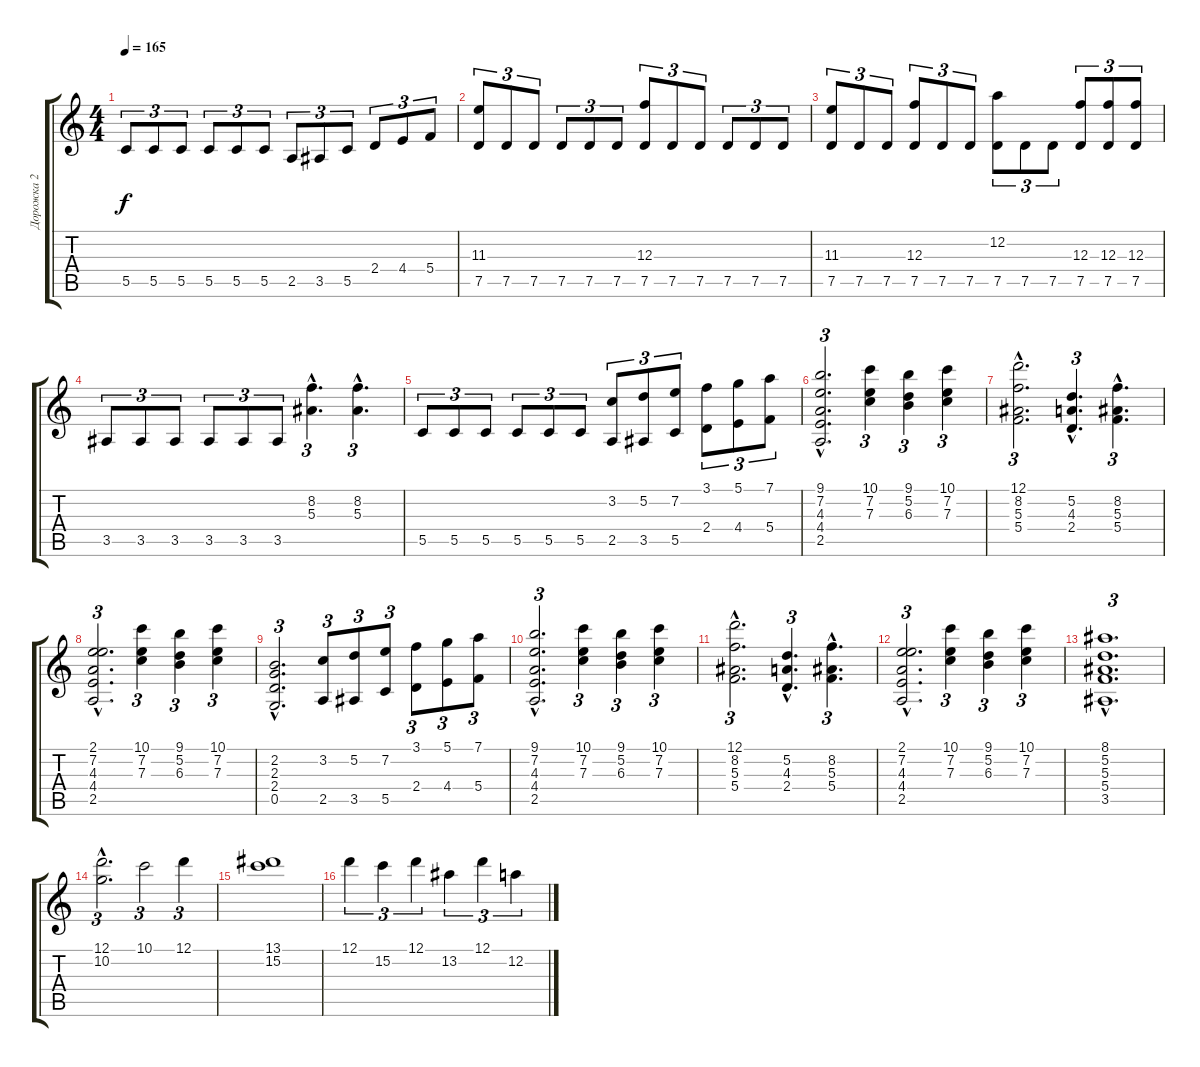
\track ("Дорожка 2" "Дорожка 2") {instrument distortionguitar}
\staff {score tabs}
\tuning (D4 A3 F3 C3 G2 D2) {hide}
\ts (4 4)
\tempo 165
\clef g2
\ks c
5.5.8{tu (3 2) dy f} 5.5.8{tu (3 2)} 5.5.8{tu (3 2)} 5.5.8{tu (3 2)} 5.5.8{tu (3 2)} 5.5.8{tu (3 2)} 2.5.8{tu (3 2)} 3.5.8{tu (3 2)} 5.5.8{tu (3 2)} 2.4.8{tu (3 2)} 4.4.8{tu (3 2)} 5.4.8{tu (3 2)} |
(11.3 7.5).8{tu (3 2)} 7.5.8{tu (3 2)} 7.5.8{tu (3 2)} 7.5.8{tu (3 2)} 7.5.8{tu (3 2)} 7.5.8{tu (3 2)} (12.3 7.5).8{tu (3 2)} 7.5.8{tu (3 2)} 7.5.8{tu (3 2)} 7.5.8{tu (3 2)} 7.5.8{tu (3 2)} 7.5.8{tu (3 2)} |
(11.3 7.5).8{tu (3 2)} 7.5.8{tu (3 2)} 7.5.8{tu (3 2)} (12.3 7.5).8{tu (3 2)} 7.5.8{tu (3 2)} 7.5.8{tu (3 2)} (12.2 7.5).8{tu (3 2)} 7.5.8{tu (3 2)} 7.5.8{tu (3 2)} (12.3 7.5).8{tu (3 2)} (12.3 7.5).8{tu (3 2)} (12.3 7.5).8{tu (3 2)} |
3.5.8{tu (3 2)} 3.5.8{tu (3 2)} 3.5.8{tu (3 2)} 3.5.8{tu (3 2)} 3.5.8{tu (3 2)} 3.5.8{tu (3 2)} (8.2{hac} 5.3{hac}).4{d tu (3 2)} (8.2{hac} 5.3{hac}).4{d tu (3 2)} |
5.5.8{tu (3 2)} 5.5.8{tu (3 2)} 5.5.8{tu (3 2)} 5.5.8{tu (3 2)} 5.5.8{tu (3 2)} 5.5.8{tu (3 2)} (3.2 2.5).8{tu (3 2)} (5.2 3.5).8{tu (3 2)} (7.2 5.5).8{tu (3 2)} (3.1 2.4).8{tu (3 2)} (5.1 4.4).8{tu (3 2)} (7.1 5.4).8{tu (3 2)} |
(9.1{hac} 7.2{hac} 4.3{hac} 4.4{hac} 2.5{hac}).2{d tu (3 2)} (10.1 7.2 7.3).4{tu (3 2)} (9.1 5.2 6.3).4{tu (3 2)} (10.1 7.2 7.3).4{tu (3 2)} |
(12.1{hac} 8.2{hac} 5.3{hac} 5.4{hac}).2{d tu (3 2)} (5.2{hac} 4.3{hac} 2.4{hac}).4{d tu (3 2)} (8.2{hac} 5.3{hac} 5.4{hac}).4{d tu (3 2)} |
(2.1{hac} 7.2{hac} 4.3{hac} 4.4{hac} 2.5{hac}).2{d tu (3 2)} (10.1 7.2 7.3).4{tu (3 2)} (9.1 5.2 6.3).4{tu (3 2)} (10.1 7.2 7.3).4{tu (3 2)} |
(2.2{hac} 2.3{hac} 2.4{hac} 0.5{hac}).2{d tu (3 2)} (3.2 2.5).8{tu (3 2)} (5.2 3.5).8{tu (3 2)} (7.2 5.5).8{tu (3 2)} (3.1 2.4).8{tu (3 2)} (5.1 4.4).8{tu (3 2)} (7.1 5.4).8{tu (3 2)} |
(9.1{hac} 7.2{hac} 4.3{hac} 4.4{hac} 2.5{hac}).2{d tu (3 2)} (10.1 7.2 7.3).4{tu (3 2)} (9.1 5.2 6.3).4{tu (3 2)} (10.1 7.2 7.3).4{tu (3 2)} |
(12.1{hac} 8.2{hac} 5.3{hac} 5.4{hac}).2{d tu (3 2)} (5.2{hac} 4.3{hac} 2.4{hac}).4{d tu (3 2)} (8.2{hac} 5.3{hac} 5.4{hac}).4{d tu (3 2)} |
(2.1{hac} 7.2{hac} 4.3{hac} 4.4{hac} 2.5{hac}).2{d tu (3 2)} (10.1 7.2 7.3).4{tu (3 2)} (9.1 5.2 6.3).4{tu (3 2)} (10.1 7.2 7.3).4{tu (3 2)} |
(8.1{hac} 5.2{hac} 5.3{hac} 5.4{hac} 3.5{hac}).1{d tu (3 2)} |
(12.1{hac} 10.2{hac}).2{d tu (3 2)} 10.1.2{tu (3 2)} 12.1.4{tu (3 2)} |
(13.1 15.2).1 |
12.1.4{tu (3 2)} 15.2.4{tu (3 2)} 12.1.4{tu (3 2)} 13.2.4{tu (3 2)} 12.1.4{tu (3 2)} 12.2.4{tu (3 2)}
